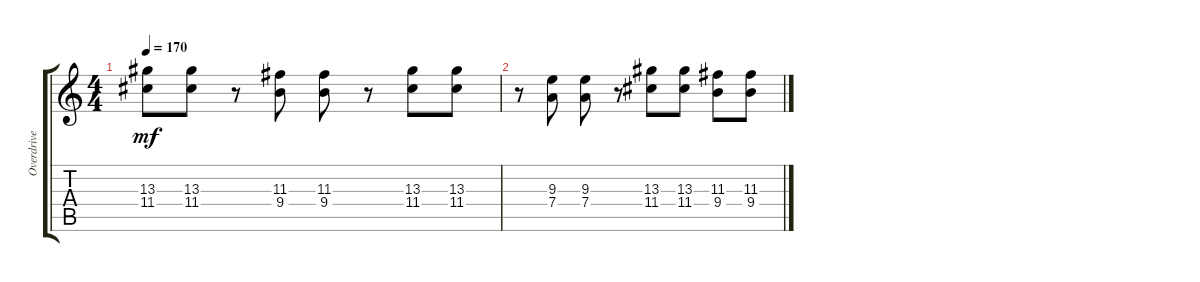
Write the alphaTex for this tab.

\track ("Overdrive Guitar" "Overdrive ") {instrument overdrivenguitar}
\staff {score tabs}
\tuning (E4 B3 G3 D3 A2 E2) {hide}
\ts (4 4)
\tempo 170
\clef g2
\ks c
(13.3 11.4).8{dy mf} (13.3 11.4).8 r.8 (11.3 9.4).8 (11.3 9.4).8 r.8 (13.3 11.4).8 (13.3 11.4).8 |
r.8 (9.3 7.4).8 (9.3 7.4).8 r.8 (13.3 11.4).8 (13.3 11.4).8 (11.3 9.4).8 (11.3 9.4).8
